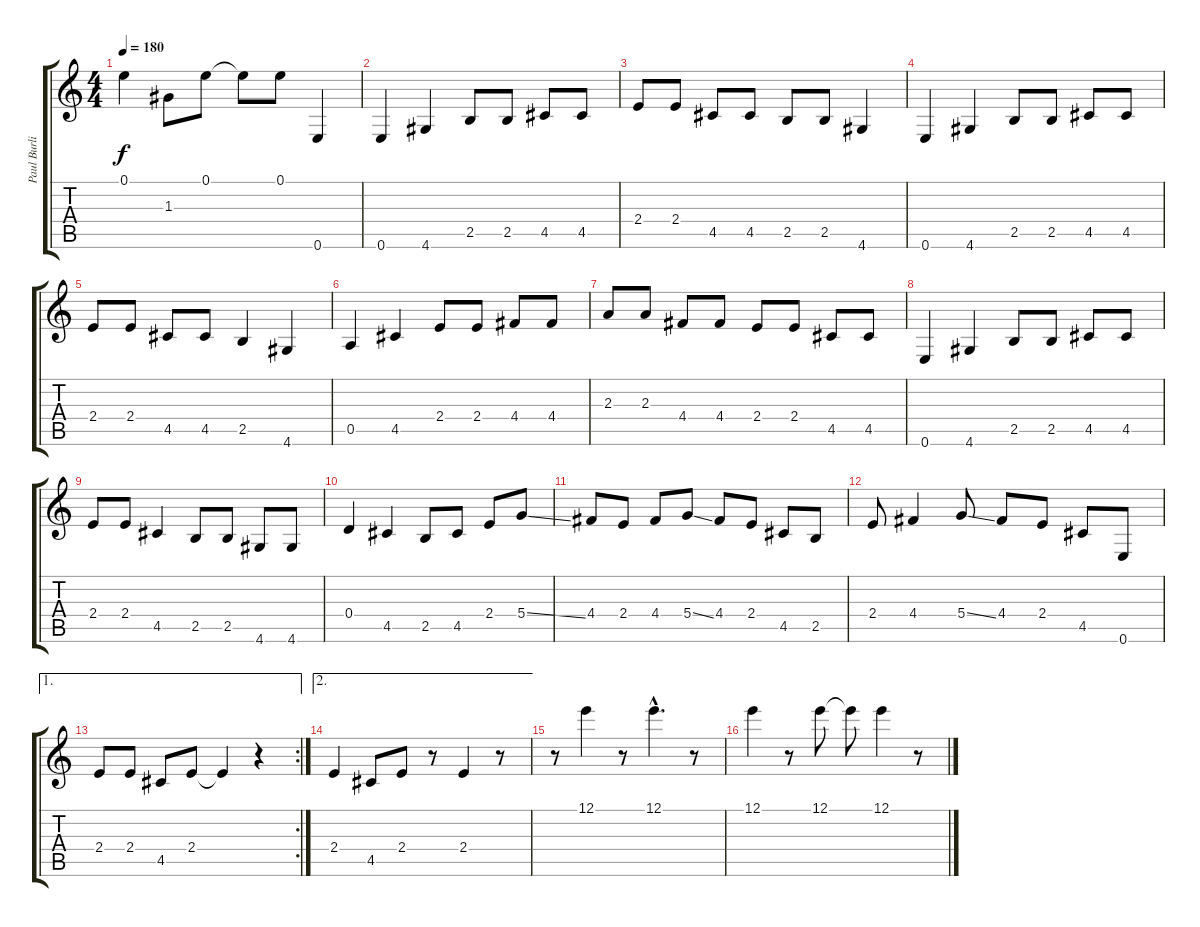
\track ("Paul Burlison" "Paul Burli") {instrument electricguitarclean}
\staff {score tabs}
\tuning (E4 B3 G3 D3 A2 E2) {hide}
\ts (4 4)
\tempo 180
\clef g2
\ks c
0.1.4{dy f} 1.3.8 0.1.8 0.1{t}.8 0.1.8 0.6.4 |
0.6.4 4.6.4 2.5.8 2.5.8 4.5.8 4.5.8 |
2.4.8 2.4.8 4.5.8 4.5.8 2.5.8 2.5.8 4.6.4 |
0.6.4 4.6.4 2.5.8 2.5.8 4.5.8 4.5.8 |
2.4.8 2.4.8 4.5.8 4.5.8 2.5.4 4.6.4 |
0.5.4 4.5.4 2.4.8 2.4.8 4.4.8 4.4.8 |
2.3.8 2.3.8 4.4.8 4.4.8 2.4.8 2.4.8 4.5.8 4.5.8 |
0.6.4 4.6.4 2.5.8 2.5.8 4.5.8 4.5.8 |
2.4.8 2.4.8 4.5.4 2.5.8 2.5.8 4.6.8 4.6.8 |
0.4.4 4.5.4 2.5.8 4.5.8 2.4.8 5.4{ss}.8 |
4.4.8 2.4.8 4.4.8 5.4{ss}.8 4.4.8 2.4.8 4.5.8 2.5.8 |
2.4.8 4.4.4 5.4{ss}.8 4.4.8 2.4.8 4.5.8 0.6.8 |
\ae 1
\rc 2
2.4.8 2.4.8 4.5.8 2.4.8 2.4{t}.4 r.4 |
\ae 2
2.4.4 4.5.8 2.4.8 r.8 2.4.4 r.8 |
r.8 12.1.4 r.8 12.1{hac}.4{d} r.8 |
12.1.4 r.8 12.1.8 12.1{t}.8 12.1.4 r.8
